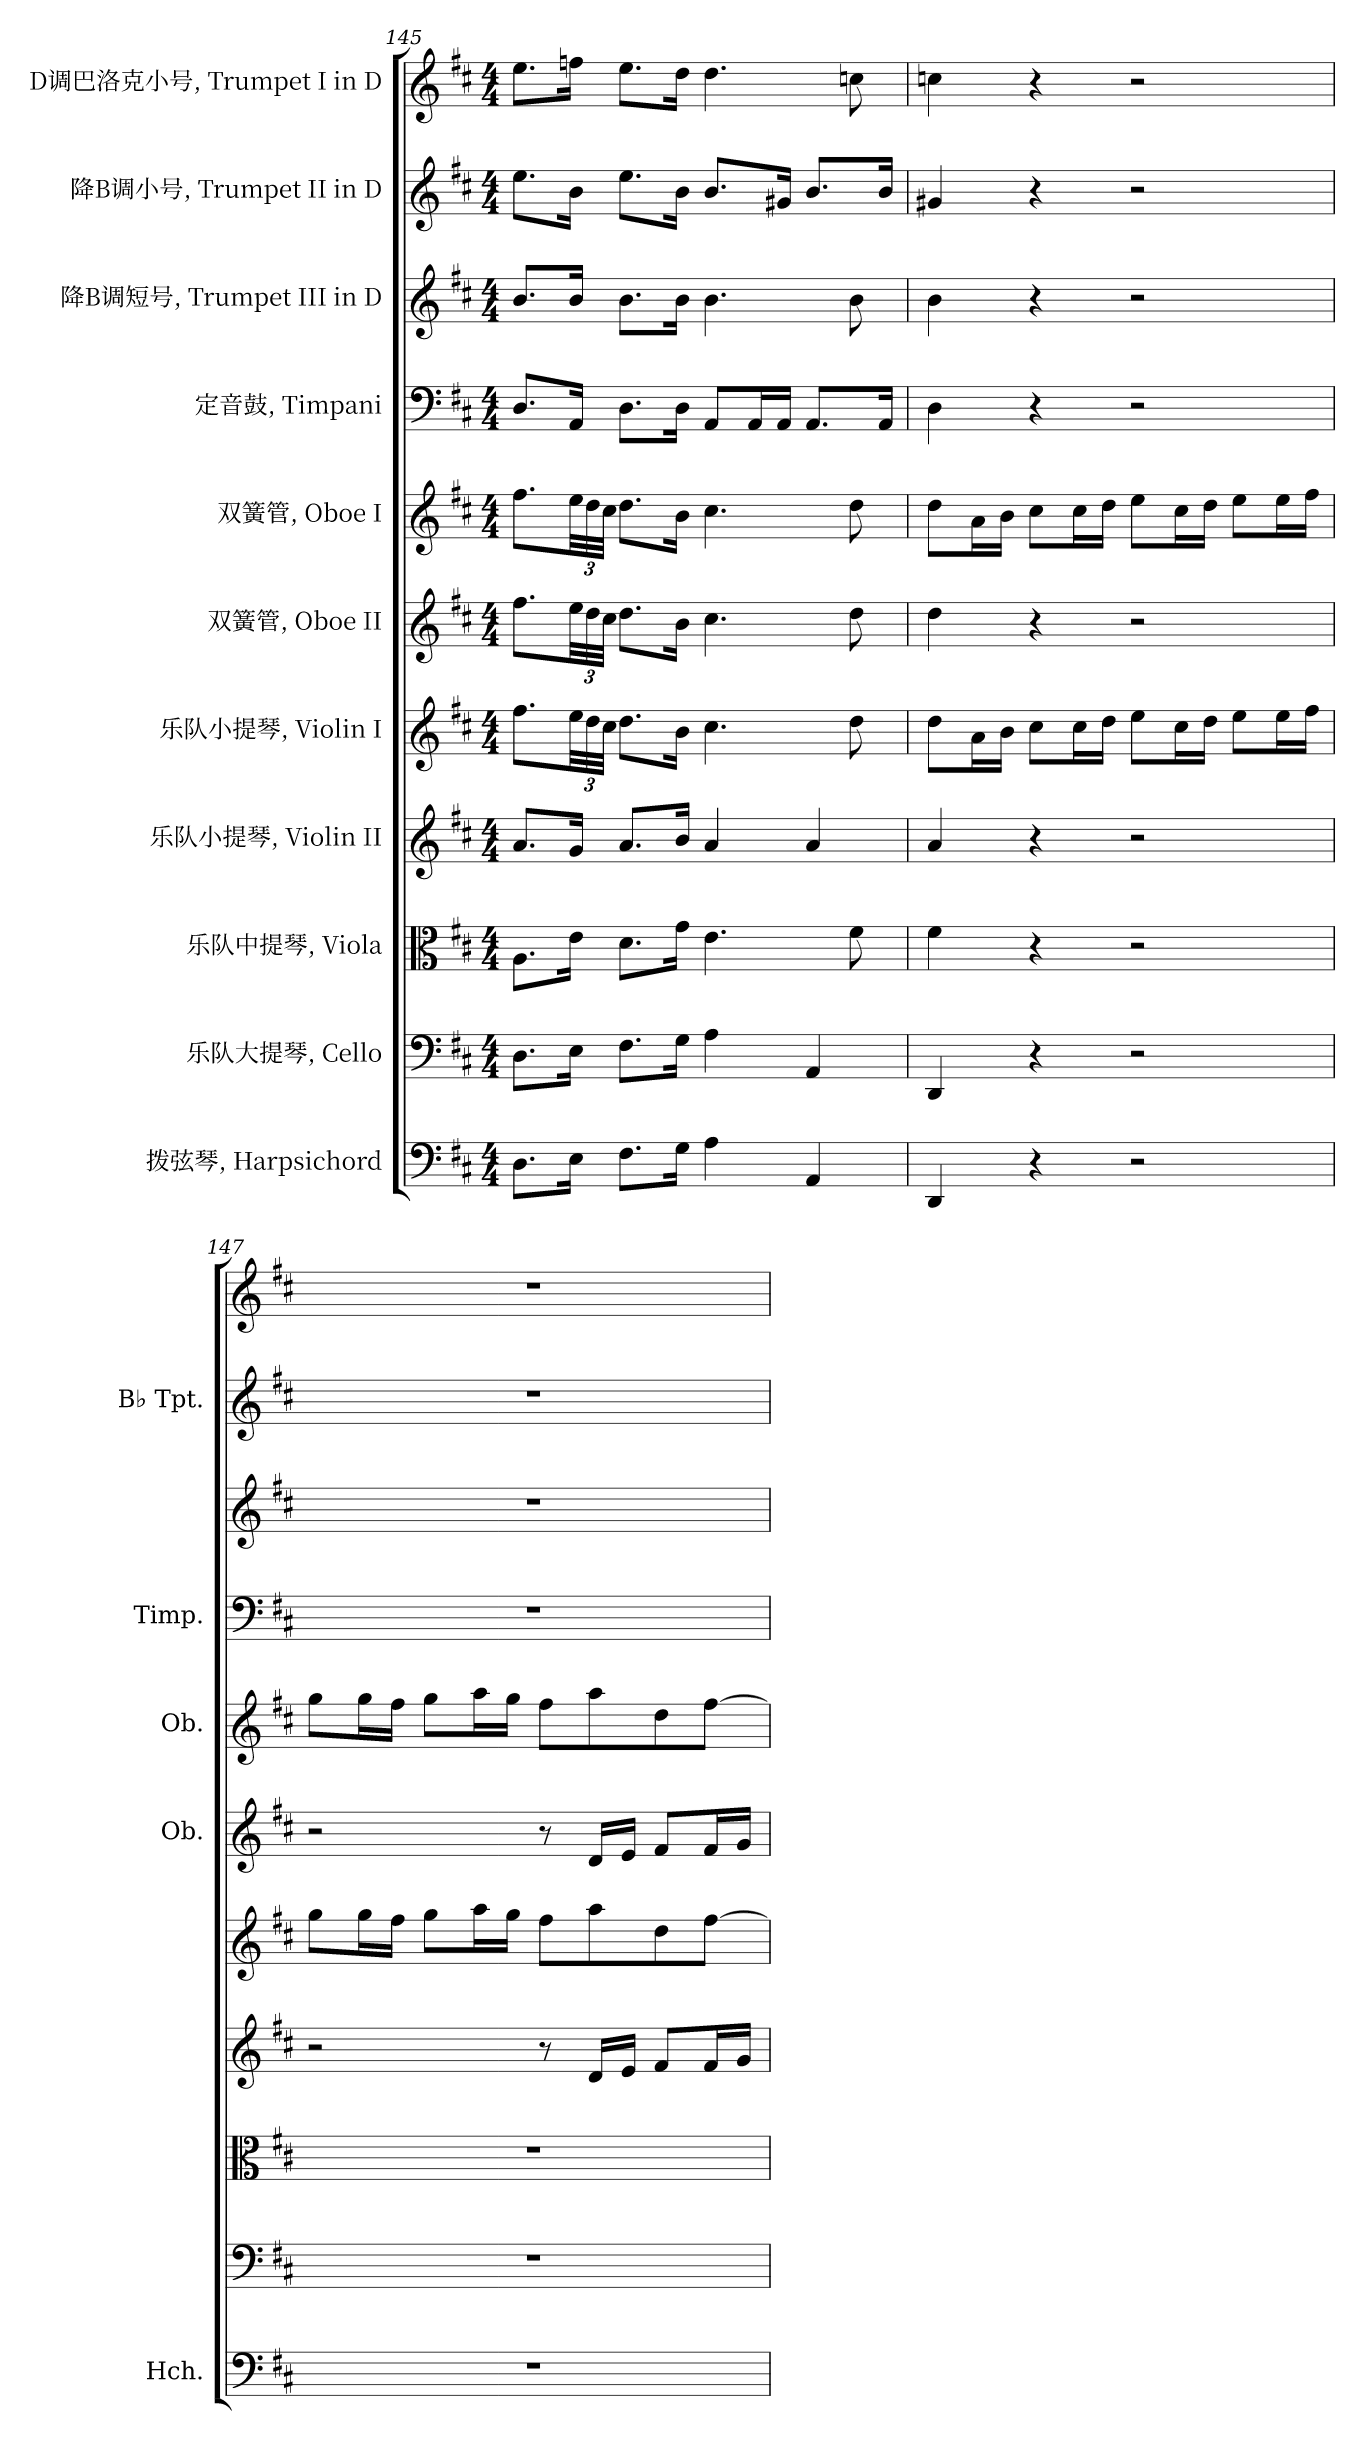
**kern	**kern	**kern	**kern	**kern	**kern	**kern	**kern	**kern	**kern	**kern
*part11	*part10	*part9	*part8	*part7	*part6	*part5	*part4	*part3	*part2	*part1
*staff11	*staff10	*staff9	*staff8	*staff7	*staff6	*staff5	*staff4	*staff3	*staff2	*staff1
*I"拨弦琴, Harpsichord	*I"乐队大提琴, Cello	*I"乐队中提琴, Viola	*I"乐队小提琴, Violin II	*I"乐队小提琴, Violin I	*I"双簧管, Oboe II	*I"双簧管, Oboe I	*I"定音鼓, Timpani	*I"降B调短号, Trumpet III in D	*I"降B调小号, Trumpet II in D	*I"D调巴洛克小号, Trumpet I in D
*I'Hch.	*	*	*	*	*I'Ob.	*I'Ob.	*I'Timp.	*	*I'B♭ Tpt.	*
!!LO:PB:g=z
*clefF4	*clefF4	*clefC3	*clefG2	*clefG2	*clefG2	*clefG2	*clefF4	*clefG2	*clefG2	*clefG2
*	*	*	*	*	*	*	*	*ITrd1c2	*ITrd1c2	*ITrd-1c-2
*k[f#c#]	*k[f#c#]	*k[f#c#]	*k[f#c#]	*k[f#c#]	*k[f#c#]	*k[f#c#]	*k[f#c#]	*k[]	*k[]	*k[f#c#g#d#]
*M4/4	*M4/4	*M4/4	*M4/4	*M4/4	*M4/4	*M4/4	*M4/4	*M4/4	*M4/4	*M4/4
=145	=145	=145	=145	=145	=145	=145	=145	=145	=145	=145
8.D\L	8.D\L	8.A\L	8.a/L	8.ff#\L	8.ff#\L	8.ff#\L	8.D/L	8.a/L	8.dd\L	8.ff#\L
*	*	*	*	*Xbrackettup	*Xbrackettup	*Xbrackettup	*	*	*	*
16E\Jk	16E\Jk	16e\Jk	16g/Jk	48ee\LL	48ee\LL	48ee\LL	16AA/Jk	16a/Jk	16a\Jk	16ggn\Jk
.	.	.	.	48dd\	48dd\	48dd\	.	.	.	.
.	.	.	.	48cc#\JJJ	48cc#\JJJ	48cc#\JJJ	.	.	.	.
8.F#\L	8.F#\L	8.d\L	8.a/L	8.dd\L	8.dd\L	8.dd\L	8.D\L	8.a\L	8.dd\L	8.ff#\L
16G\Jk	16G\Jk	16g\Jk	16b/Jk	16b\Jk	16b\Jk	16b\Jk	16D\Jk	16a\Jk	16a\Jk	16ee\Jk
4A\	4A\	4.e\	4a/	4.cc#\	4.cc#\	4.cc#\	8AA/L	4.a\	8.a/L	4.ee\
.	.	.	.	.	.	.	16AA/L	.	.	.
.	.	.	.	.	.	.	16AA/JJ	.	16f#X/Jk	.
4AA/	4AA/	.	4a/	.	.	.	8.AA/L	.	8.a/L	.
.	.	8f#\	.	8dd\	8dd\	8dd\	.	8a\	.	8ddn\
.	.	.	.	.	.	.	16AA/Jk	.	16a/Jk	.
=146	=146	=146	=146	=146	=146	=146	=146	=146	=146	=146
*	*	*	*	*	*	*	*	*	*	*MM116
4DD/	4DD/	4f#\	4a/	8dd\L	4dd\	8dd\L	4D\	4a\	4f#X/	4ddn\
.	.	.	.	16a\L	.	16a\L	.	.	.	.
.	.	.	.	16b\JJ	.	16b\JJ	.	.	.	.
4r	4r	4r	4r	8cc#\L	4r	8cc#\L	4r	4r	4r	4r
.	.	.	.	16cc#\L	.	16cc#\L	.	.	.	.
.	.	.	.	16dd\JJ	.	16dd\JJ	.	.	.	.
2r	2r	2r	2r	8ee\L	2r	8ee\L	2r	2r	2r	2r
.	.	.	.	16cc#\L	.	16cc#\L	.	.	.	.
.	.	.	.	16dd\JJ	.	16dd\JJ	.	.	.	.
.	.	.	.	8ee\L	.	8ee\L	.	.	.	.
.	.	.	.	16ee\L	.	16ee\L	.	.	.	.
.	.	.	.	16ff#\JJ	.	16ff#\JJ	.	.	.	.
=147	=147	=147	=147	=147	=147	=147	=147	=147	=147	=147
1r	1r	1r	2r	8gg\L	2r	8gg\L	1r	1r	1r	1r
.	.	.	.	16gg\L	.	16gg\L	.	.	.	.
.	.	.	.	16ff#\JJ	.	16ff#\JJ	.	.	.	.
.	.	.	.	8gg\L	.	8gg\L	.	.	.	.
.	.	.	.	16aa\L	.	16aa\L	.	.	.	.
.	.	.	.	16gg\JJ	.	16gg\JJ	.	.	.	.
.	.	.	8r	8ff#\L	8r	8ff#\L	.	.	.	.
.	.	.	16d/LL	8aa\	16d/LL	8aa\	.	.	.	.
.	.	.	16e/JJ	.	16e/JJ	.	.	.	.	.
.	.	.	8f#/L	8dd\	8f#/L	8dd\	.	.	.	.
.	.	.	16f#/L	[8ff#\J	16f#/L	[8ff#\J	.	.	.	.
.	.	.	16g/JJ	.	16g/JJ	.	.	.	.	.
=	=	=	=	=	=	=	=	=	=	=
*-	*-	*-	*-	*-	*-	*-	*-	*-	*-	*-
